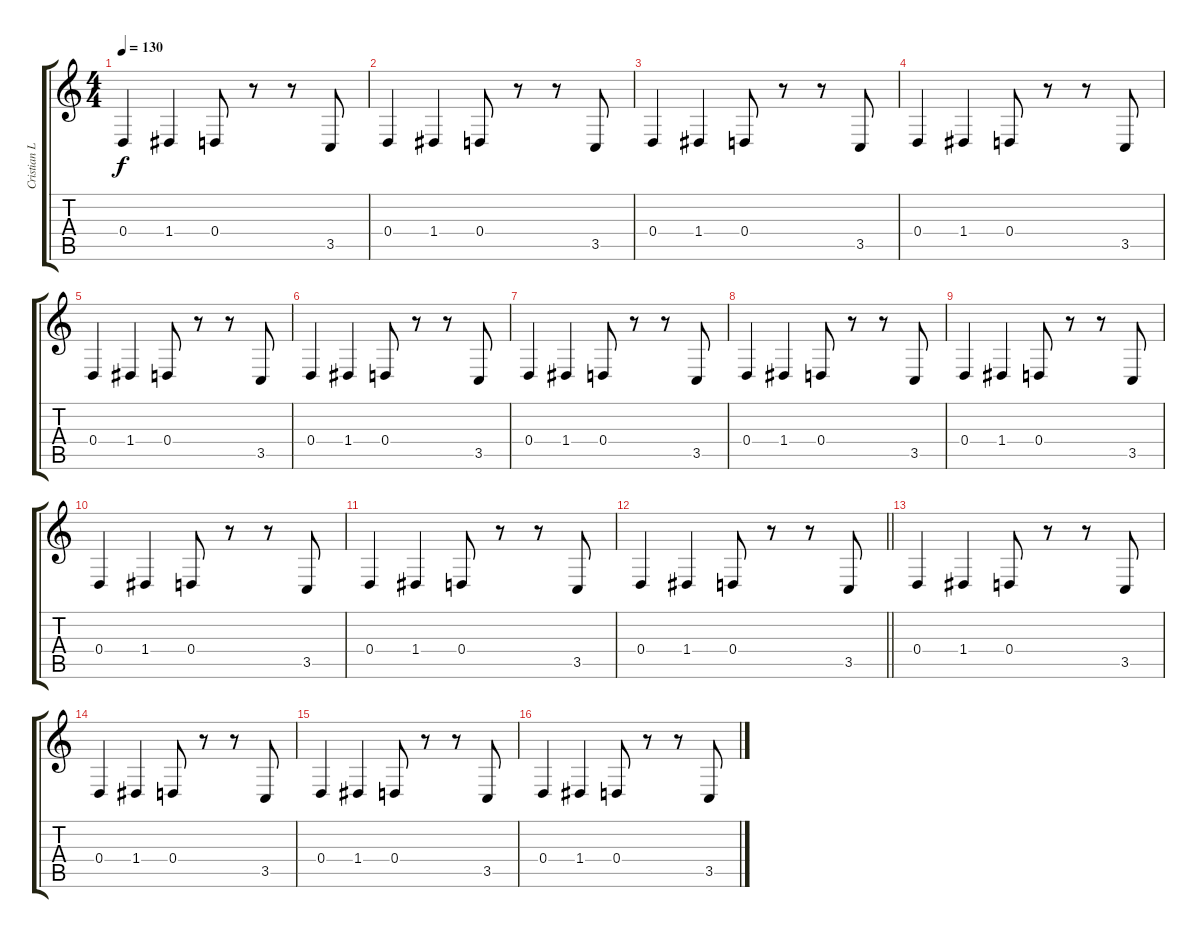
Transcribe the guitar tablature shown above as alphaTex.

\track ("Cristian Lorenz" "Cristian L") {instrument lead2sawtooth}
\staff {score tabs}
\tuning (E4 B3 G3 D3 A2 E2) {hide}
\ts (4 4)
\tempo 130
\clef g2
\ks c
0.4.4{dy f} 1.4.4 0.4.8 r.8 r.8 3.5.8 |
0.4.4 1.4.4 0.4.8 r.8 r.8 3.5.8 |
0.4.4 1.4.4 0.4.8 r.8 r.8 3.5.8 |
0.4.4 1.4.4 0.4.8 r.8 r.8 3.5.8 |
0.4.4 1.4.4 0.4.8 r.8 r.8 3.5.8 |
0.4.4 1.4.4 0.4.8 r.8 r.8 3.5.8 |
0.4.4 1.4.4 0.4.8 r.8 r.8 3.5.8 |
0.4.4 1.4.4 0.4.8 r.8 r.8 3.5.8 |
0.4.4 1.4.4 0.4.8 r.8 r.8 3.5.8 |
0.4.4 1.4.4 0.4.8 r.8 r.8 3.5.8 |
0.4.4 1.4.4 0.4.8 r.8 r.8 3.5.8 |
\barLineRight lightlight
0.4.4 1.4.4 0.4.8 r.8 r.8 3.5.8 |
0.4.4 1.4.4 0.4.8 r.8 r.8 3.5.8 |
0.4.4 1.4.4 0.4.8 r.8 r.8 3.5.8 |
0.4.4 1.4.4 0.4.8 r.8 r.8 3.5.8 |
0.4.4 1.4.4 0.4.8 r.8 r.8 3.5.8
